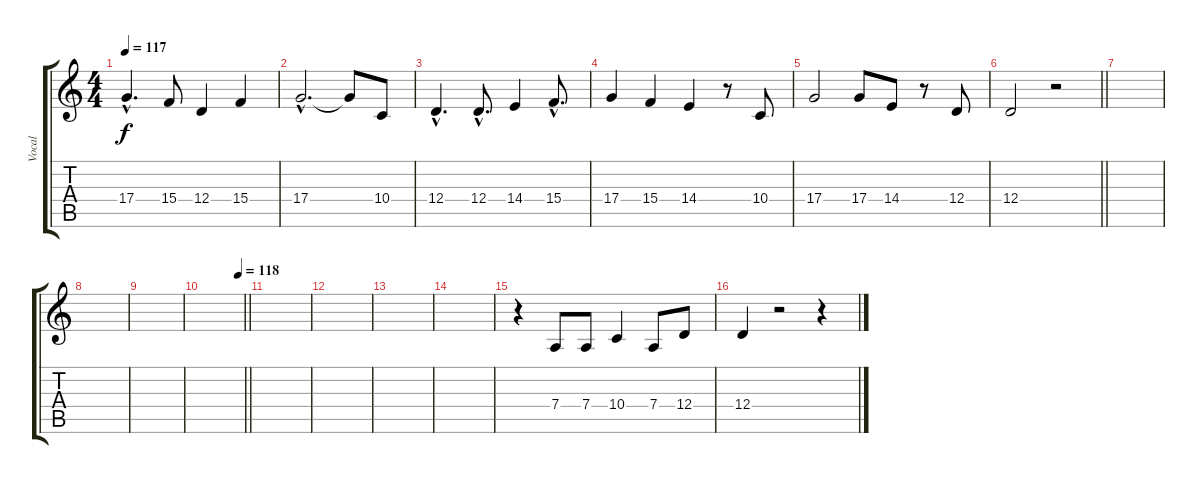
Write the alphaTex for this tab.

\track ("Vocal" "Vocal") {instrument altosax}
\staff {score tabs}
\tuning (E4 B3 G3 D3 A2 E2) {hide}
\ts (4 4)
\tempo 117
\clef g2
\ks c
17.4{hac}.4{d dy f} 15.4.8 12.4.4 15.4.4 |
17.4{hac}.2{d} 17.4{t}.8 10.4.8 |
12.4{hac}.4{d} 12.4{hac}.8{d} 14.4.4 15.4{hac}.8{d} |
17.4.4 15.4.4 14.4.4 r.8 10.4.8 |
17.4.2 17.4.8 14.4.8 r.8 12.4.8 |
\barLineRight lightlight
12.4.2 r.2 |
|
|
|
\tempo (118 0.875)
\barLineRight lightlight
|
|
|
|
|
r.4 7.4.8 7.4.8 10.4.4 7.4.8 12.4.8 |
12.4.4 r.2 r.4
